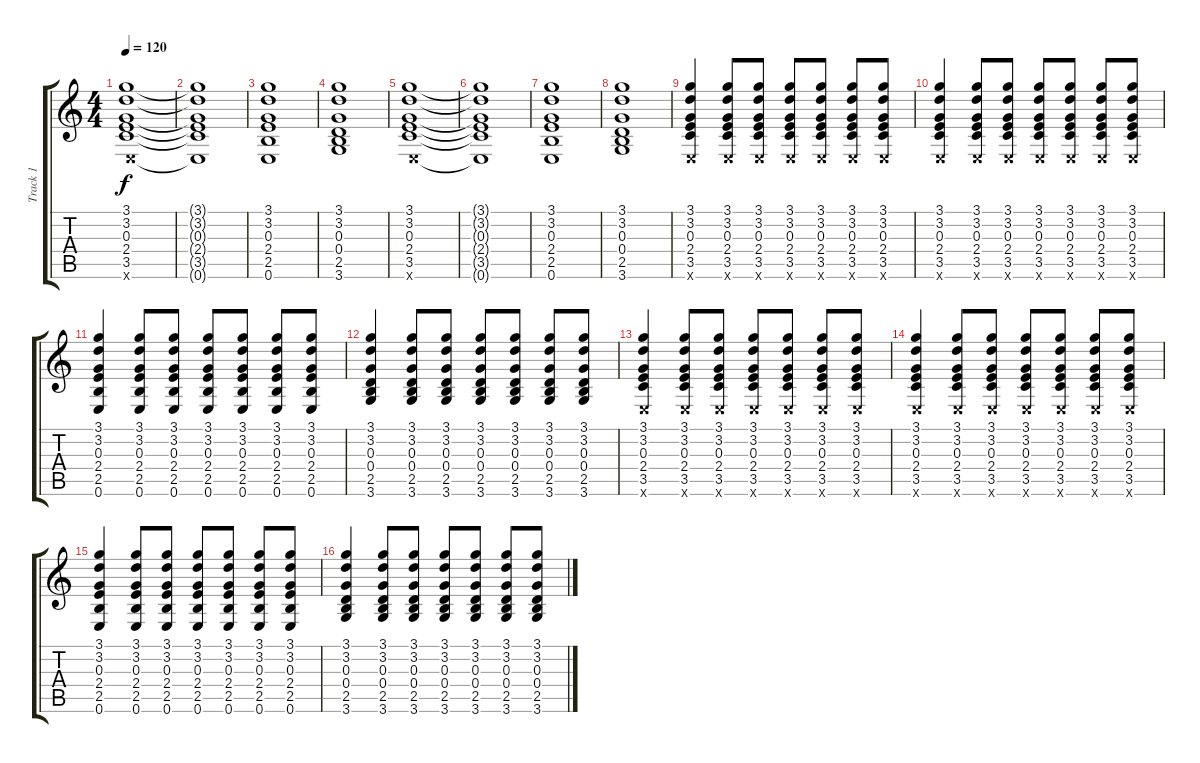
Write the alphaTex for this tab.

\track ("Track 1" "Track 1") {instrument acousticguitarsteel}
\staff {score tabs}
\tuning (E4 B3 G3 D3 A2 E2) {hide}
\ts (4 4)
\tempo 120
\clef g2
\ks c
(3.1 3.2 0.3 2.4 3.5 0.6{x}).1{dy f} |
(3.1{t} 3.2{t} 0.3{t} 2.4{t} 3.5{t} 0.6{t}).1 |
(3.1 3.2 0.3 2.4 2.5 0.6).1 |
(3.1 3.2 0.3 0.4 2.5 3.6).1 |
(3.1 3.2 0.3 2.4 3.5 0.6{x}).1 |
(3.1{t} 3.2{t} 0.3{t} 2.4{t} 3.5{t} 0.6{t}).1 |
(3.1 3.2 0.3 2.4 2.5 0.6).1 |
(3.1 3.2 0.3 0.4 2.5 3.6).1 |
(3.1 3.2 0.3 2.4 3.5 0.6{x}).4 (3.1 3.2 0.3 2.4 3.5 0.6{x}).8 (3.1 3.2 0.3 2.4 3.5 0.6{x}).8 (3.1 3.2 0.3 2.4 3.5 0.6{x}).8 (3.1 3.2 0.3 2.4 3.5 0.6{x}).8 (3.1 3.2 0.3 2.4 3.5 0.6{x}).8 (3.1 3.2 0.3 2.4 3.5 0.6{x}).8 |
(3.1 3.2 0.3 2.4 3.5 0.6{x}).4 (3.1 3.2 0.3 2.4 3.5 0.6{x}).8 (3.1 3.2 0.3 2.4 3.5 0.6{x}).8 (3.1 3.2 0.3 2.4 3.5 0.6{x}).8 (3.1 3.2 0.3 2.4 3.5 0.6{x}).8 (3.1 3.2 0.3 2.4 3.5 0.6{x}).8 (3.1 3.2 0.3 2.4 3.5 0.6{x}).8 |
(3.1 3.2 0.3 2.4 2.5 0.6).4 (3.1 3.2 0.3 2.4 2.5 0.6).8 (3.1 3.2 0.3 2.4 2.5 0.6).8 (3.1 3.2 0.3 2.4 2.5 0.6).8 (3.1 3.2 0.3 2.4 2.5 0.6).8 (3.1 3.2 0.3 2.4 2.5 0.6).8 (3.1 3.2 0.3 2.4 2.5 0.6).8 |
(3.1 3.2 0.3 0.4 2.5 3.6).4 (3.1 3.2 0.3 0.4 2.5 3.6).8 (3.1 3.2 0.3 0.4 2.5 3.6).8 (3.1 3.2 0.3 0.4 2.5 3.6).8 (3.1 3.2 0.3 0.4 2.5 3.6).8 (3.1 3.2 0.3 0.4 2.5 3.6).8 (3.1 3.2 0.3 0.4 2.5 3.6).8 |
(3.1 3.2 0.3 2.4 3.5 0.6{x}).4 (3.1 3.2 0.3 2.4 3.5 0.6{x}).8 (3.1 3.2 0.3 2.4 3.5 0.6{x}).8 (3.1 3.2 0.3 2.4 3.5 0.6{x}).8 (3.1 3.2 0.3 2.4 3.5 0.6{x}).8 (3.1 3.2 0.3 2.4 3.5 0.6{x}).8 (3.1 3.2 0.3 2.4 3.5 0.6{x}).8 |
(3.1 3.2 0.3 2.4 3.5 0.6{x}).4 (3.1 3.2 0.3 2.4 3.5 0.6{x}).8 (3.1 3.2 0.3 2.4 3.5 0.6{x}).8 (3.1 3.2 0.3 2.4 3.5 0.6{x}).8 (3.1 3.2 0.3 2.4 3.5 0.6{x}).8 (3.1 3.2 0.3 2.4 3.5 0.6{x}).8 (3.1 3.2 0.3 2.4 3.5 0.6{x}).8 |
(3.1 3.2 0.3 2.4 2.5 0.6).4 (3.1 3.2 0.3 2.4 2.5 0.6).8 (3.1 3.2 0.3 2.4 2.5 0.6).8 (3.1 3.2 0.3 2.4 2.5 0.6).8 (3.1 3.2 0.3 2.4 2.5 0.6).8 (3.1 3.2 0.3 2.4 2.5 0.6).8 (3.1 3.2 0.3 2.4 2.5 0.6).8 |
(3.1 3.2 0.3 0.4 2.5 3.6).4 (3.1 3.2 0.3 0.4 2.5 3.6).8 (3.1 3.2 0.3 0.4 2.5 3.6).8 (3.1 3.2 0.3 0.4 2.5 3.6).8 (3.1 3.2 0.3 0.4 2.5 3.6).8 (3.1 3.2 0.3 0.4 2.5 3.6).8 (3.1 3.2 0.3 0.4 2.5 3.6).8
